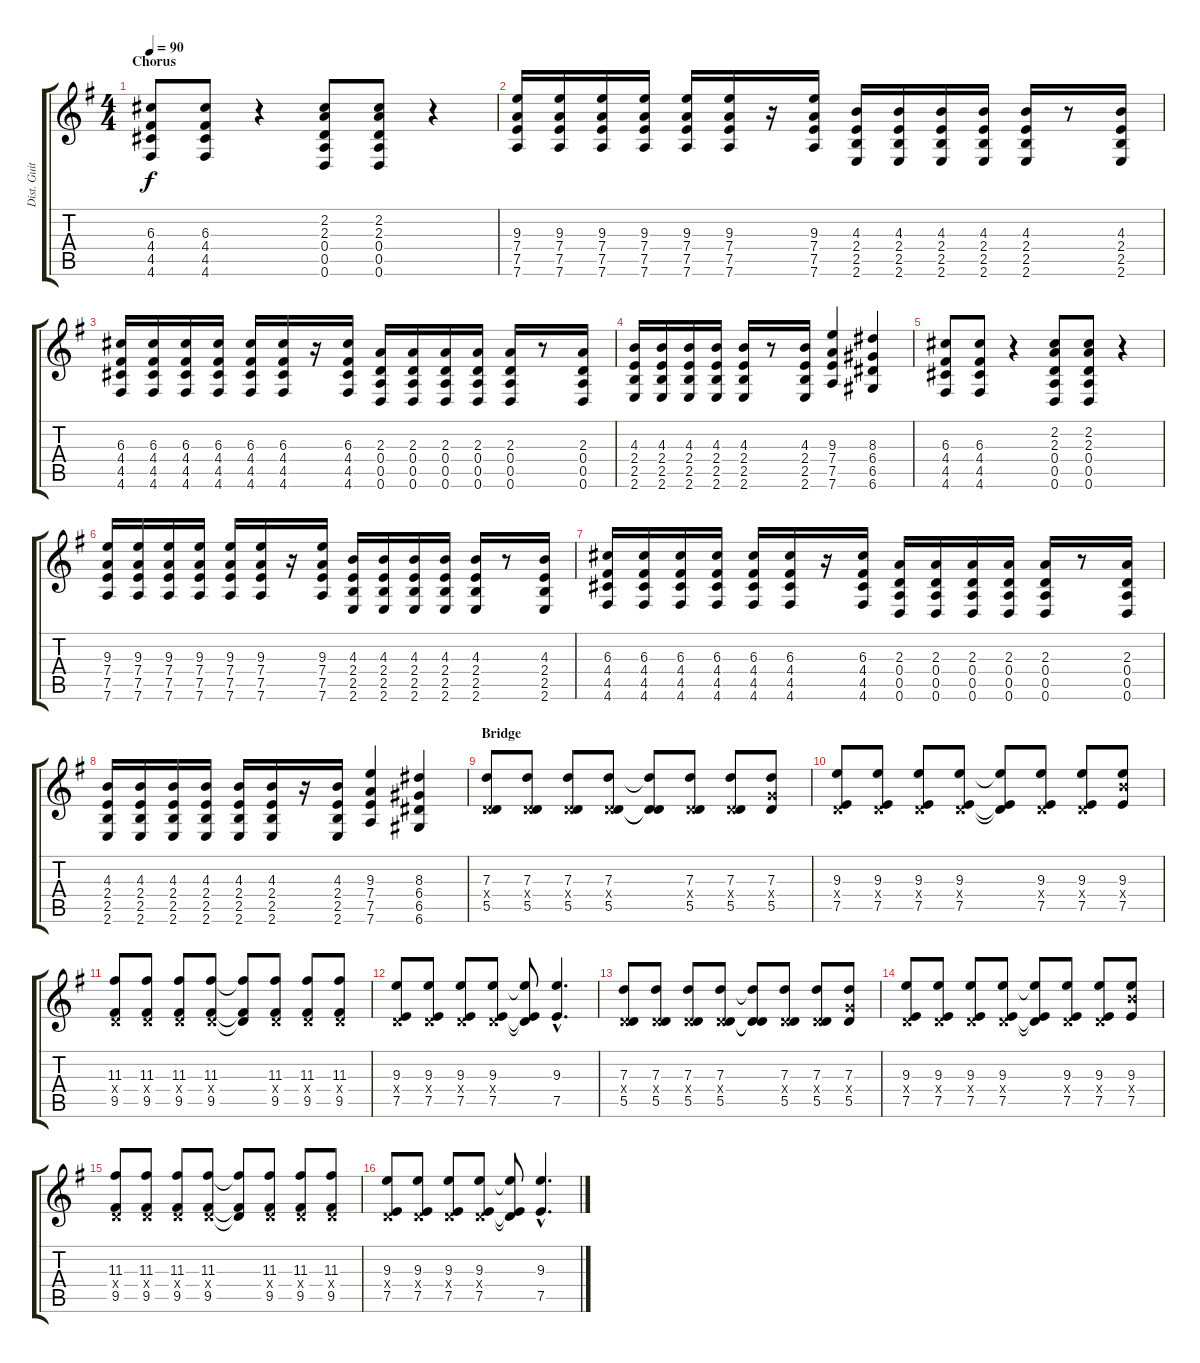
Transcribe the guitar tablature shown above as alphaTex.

\track ("Dist. Guitar 1" "Dist. Guit") {instrument distortionguitar}
\staff {score tabs}
\tuning (E4 B3 G3 D3 A2 D2) {hide}
\ts (4 4)
\section ("" "Chorus")
\tempo 90
\clef g2
\ks g
(6.3 4.4 4.5 4.6).8{dy f volume 12 balance 4 instrument distortionguitar} (6.3 4.4 4.5 4.6).8 r.4 (2.2 2.3 0.4 0.5 0.6).8 (2.2 2.3 0.4 0.5 0.6).8 r.4 |
(9.3 7.4 7.5 7.6).16 (9.3 7.4 7.5 7.6).16 (9.3 7.4 7.5 7.6).16 (9.3 7.4 7.5 7.6).16 (9.3 7.4 7.5 7.6).16 (9.3 7.4 7.5 7.6).16 r.16 (9.3 7.4 7.5 7.6).16 (4.3 2.4 2.5 2.6).16 (4.3 2.4 2.5 2.6).16 (4.3 2.4 2.5 2.6).16 (4.3 2.4 2.5 2.6).16 (4.3 2.4 2.5 2.6).16 r.8 (4.3 2.4 2.5 2.6).16 |
(6.3 4.4 4.5 4.6).16 (6.3 4.4 4.5 4.6).16 (6.3 4.4 4.5 4.6).16 (6.3 4.4 4.5 4.6).16 (6.3 4.4 4.5 4.6).16 (6.3 4.4 4.5 4.6).16 r.16 (6.3 4.4 4.5 4.6).16 (2.3 0.4 0.5 0.6).16 (2.3 0.4 0.5 0.6).16 (2.3 0.4 0.5 0.6).16 (2.3 0.4 0.5 0.6).16 (2.3 0.4 0.5 0.6).16 r.8 (2.3 0.4 0.5 0.6).16 |
(4.3 2.4 2.5 2.6).16 (4.3 2.4 2.5 2.6).16 (4.3 2.4 2.5 2.6).16 (4.3 2.4 2.5 2.6).16 (4.3 2.4 2.5 2.6).16 r.8 (4.3 2.4 2.5 2.6).16 (9.3 7.4 7.5 7.6).4 (8.3 6.4 6.5 6.6).4 |
(6.3 4.4 4.5 4.6).8 (6.3 4.4 4.5 4.6).8 r.4 (2.2 2.3 0.4 0.5 0.6).8 (2.2 2.3 0.4 0.5 0.6).8 r.4 |
(9.3 7.4 7.5 7.6).16 (9.3 7.4 7.5 7.6).16 (9.3 7.4 7.5 7.6).16 (9.3 7.4 7.5 7.6).16 (9.3 7.4 7.5 7.6).16 (9.3 7.4 7.5 7.6).16 r.16 (9.3 7.4 7.5 7.6).16 (4.3 2.4 2.5 2.6).16 (4.3 2.4 2.5 2.6).16 (4.3 2.4 2.5 2.6).16 (4.3 2.4 2.5 2.6).16 (4.3 2.4 2.5 2.6).16 r.8 (4.3 2.4 2.5 2.6).16 |
(6.3 4.4 4.5 4.6).16 (6.3 4.4 4.5 4.6).16 (6.3 4.4 4.5 4.6).16 (6.3 4.4 4.5 4.6).16 (6.3 4.4 4.5 4.6).16 (6.3 4.4 4.5 4.6).16 r.16 (6.3 4.4 4.5 4.6).16 (2.3 0.4 0.5 0.6).16 (2.3 0.4 0.5 0.6).16 (2.3 0.4 0.5 0.6).16 (2.3 0.4 0.5 0.6).16 (2.3 0.4 0.5 0.6).16 r.8 (2.3 0.4 0.5 0.6).16 |
(4.3 2.4 2.5 2.6).16 (4.3 2.4 2.5 2.6).16 (4.3 2.4 2.5 2.6).16 (4.3 2.4 2.5 2.6).16 (4.3 2.4 2.5 2.6).16 (4.3 2.4 2.5 2.6).16 r.16 (4.3 2.4 2.5 2.6).16 (9.3 7.4 7.5 7.6).4 (8.3 6.4 6.5 6.6).4 |
\section ("" "Bridge")
(7.3 0.4{x} 5.5).8{volume 7 balance 5} (7.3 0.4{x} 5.5).8 (7.3 0.4{x} 5.5).8 (7.3 0.4{x} 5.5).8 (7.3{t} 0.4{t} 5.5{t}).8 (7.3 0.4{x} 5.5).8 (7.3 0.4{x} 5.5).8 (7.3 5.4{x} 5.5).8 |
(9.3 0.4{x} 7.5).8 (9.3 0.4{x} 7.5).8 (9.3 0.4{x} 7.5).8 (9.3 0.4{x} 7.5).8 (9.3{t} 0.4{t} 7.5{t}).8 (9.3 0.4{x} 7.5).8 (9.3 0.4{x} 7.5).8 (9.3 9.4{x} 7.5).8 |
(11.3 0.4{x} 9.5).8 (11.3 0.4{x} 9.5).8 (11.3 0.4{x} 9.5).8 (11.3 0.4{x} 9.5).8 (11.3{t} 0.4{t} 9.5{t}).8 (11.3 0.4{x} 9.5).8 (11.3 0.4{x} 9.5).8 (11.3 0.4{x} 9.5).8 |
(9.3 0.4{x} 7.5).8 (9.3 0.4{x} 7.5).8 (9.3 0.4{x} 7.5).8 (9.3 0.4{x} 7.5).8 (9.3{t} 0.4{t} 7.5{t}).8 (9.3{hac} 7.5{hac}).4{d} |
(7.3 0.4{x} 5.5).8{volume 7 balance 10} (7.3 0.4{x} 5.5).8 (7.3 0.4{x} 5.5).8 (7.3 0.4{x} 5.5).8 (7.3{t} 0.4{t} 5.5{t}).8 (7.3 0.4{x} 5.5).8 (7.3 0.4{x} 5.5).8 (7.3 5.4{x} 5.5).8 |
(9.3 0.4{x} 7.5).8 (9.3 0.4{x} 7.5).8 (9.3 0.4{x} 7.5).8 (9.3 0.4{x} 7.5).8 (9.3{t} 0.4{t} 7.5{t}).8 (9.3 0.4{x} 7.5).8 (9.3 0.4{x} 7.5).8 (9.3 9.4{x} 7.5).8 |
(11.3 0.4{x} 9.5).8 (11.3 0.4{x} 9.5).8 (11.3 0.4{x} 9.5).8 (11.3 0.4{x} 9.5).8 (11.3{t} 0.4{t} 9.5{t}).8 (11.3 0.4{x} 9.5).8 (11.3 0.4{x} 9.5).8 (11.3 0.4{x} 9.5).8 |
(9.3 0.4{x} 7.5).8 (9.3 0.4{x} 7.5).8 (9.3 0.4{x} 7.5).8 (9.3 0.4{x} 7.5).8 (9.3{t} 0.4{t} 7.5{t}).8 (9.3{hac} 7.5{hac}).4{d}
